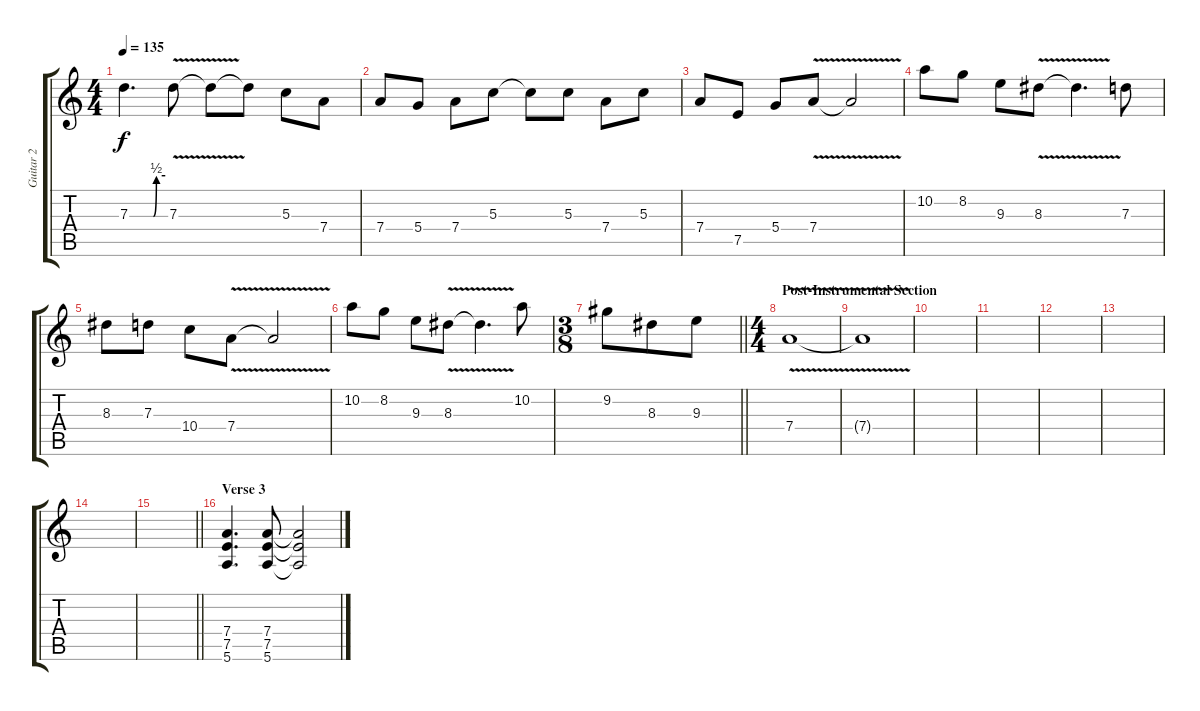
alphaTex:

\track ("Guitar 2" "Guitar 2") {instrument overdrivenguitar}
\staff {score tabs}
\tuning (E4 B3 G3 D3 A2 E2) {hide}
\ts (4 4)
\tempo 135
\clef g2
\ks c
7.3{be (custom 0 0 40 0 45 2 60 2)}.4{d dy f} 7.3{v}.8 7.3{t}.8 7.3{t}.8 5.3.8 7.4.8 |
7.4.8 5.4.8 7.4.8 5.3.8 5.3{t}.8 5.3.8 7.4.8 5.3.8 |
7.4.8 7.5.8 5.4.8 7.4{v}.8 7.4{t}.2 |
10.2.8 8.2.8 9.3.8 8.3{v}.8 8.3{t}.4{d} 7.3.8 |
8.3.8 7.3.8 10.4.8 7.4{v}.8 7.4{t}.2 |
10.2.8 8.2.8 9.3.8 8.3{v}.8 8.3{t}.4{d} 10.2.8 |
\ts (3 8)
\barLineRight lightlight
9.2.8 8.3.8 9.3.8 |
\ts (4 4)
\section ("" "Post-Instrumental Section")
7.4{v}.1{volume 0} |
7.4{t}.1 |
|
|
|
|
|
\barLineRight lightlight
|
\section ("" "Verse 3")
(7.4 7.5 5.6).4{d} (7.4 7.5 5.6).8 (7.4{t} 7.5{t} 5.6{t}).2
